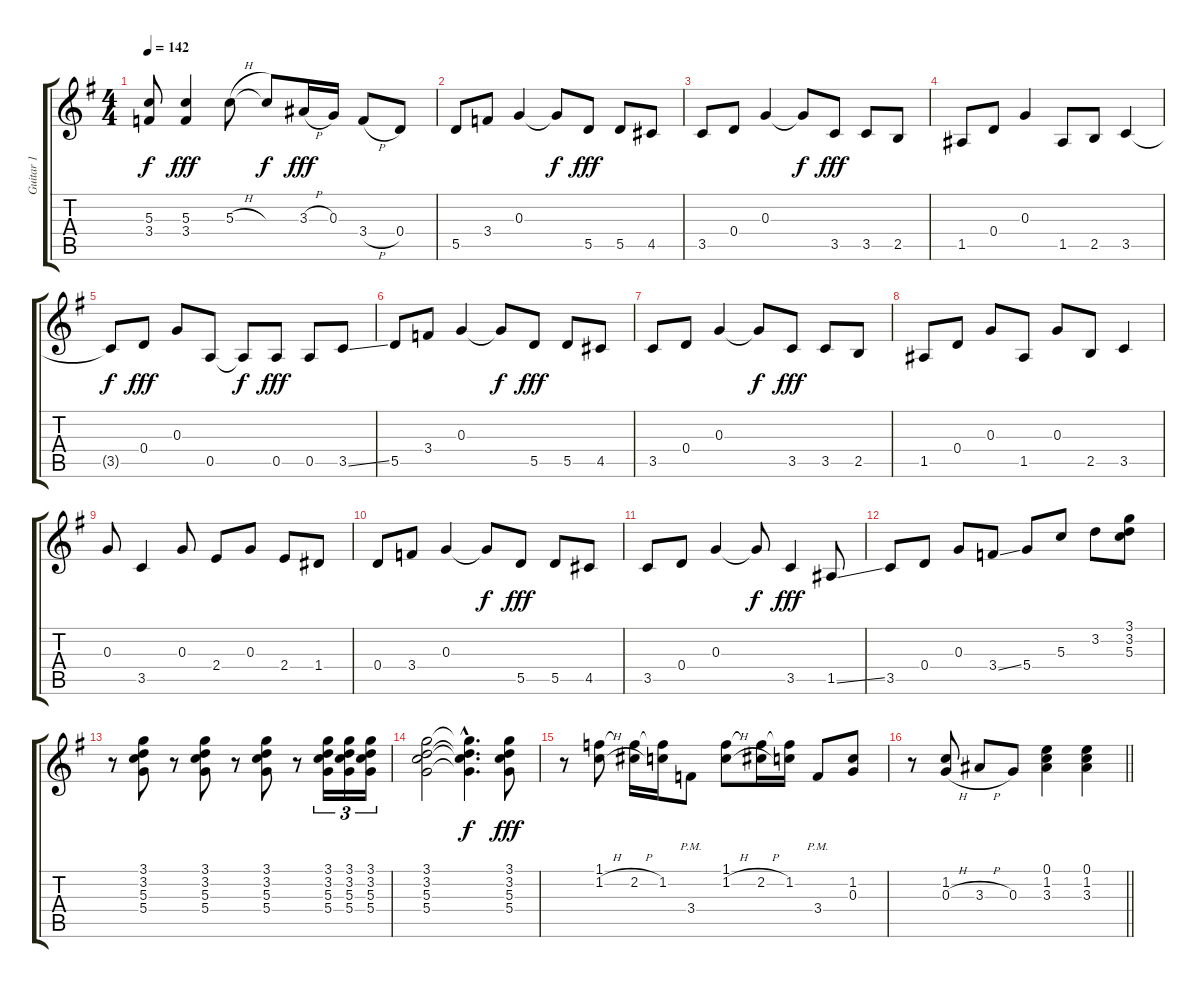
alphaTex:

\track ("Guitar 1" "Guitar 1") {instrument electricguitarjazz}
\staff {score tabs}
\tuning (E4 B3 G3 D3 A2 E2) {hide}
\ts (4 4)
\tempo 142
\clef g2
\ks g
(5.3{t} 3.4{t}).8{dy f} (5.3 3.4).4{dy fff} 5.3{h}.8 5.3{t}.8{dy f} 3.3{h}.16{dy fff} 0.3.16 3.4{h}.8 0.4.8 |
5.5.8 3.4.8 0.3.4 0.3{t}.8{dy f} 5.5.8{dy fff} 5.5.8 4.5.8 |
3.5.8 0.4.8 0.3.4 0.3{t}.8{dy f} 3.5.8{dy fff} 3.5.8 2.5.8 |
1.5.8 0.4.8 0.3.4 1.5.8 2.5.8 3.5.4 |
3.5{t}.8{dy f} 0.4.8{dy fff} 0.3.8 0.5.8 0.5{t}.8{dy f} 0.5.8{dy fff} 0.5.8 3.5{ss}.8 |
5.5.8 3.4.8 0.3.4 0.3{t}.8{dy f} 5.5.8{dy fff} 5.5.8 4.5.8 |
3.5.8 0.4.8 0.3.4 0.3{t}.8{dy f} 3.5.8{dy fff} 3.5.8 2.5.8 |
1.5.8 0.4.8 0.3.8 1.5.8 0.3.8 2.5.8 3.5.4 |
0.3.8 3.5.4 0.3.8 2.4.8 0.3.8 2.4.8 1.4.8 |
0.4.8 3.4.8 0.3.4 0.3{t}.8{dy f} 5.5.8{dy fff} 5.5.8 4.5.8 |
3.5.8 0.4.8 0.3.4 0.3{t}.8{dy f} 3.5.4{dy fff} 1.5{ss}.8 |
3.5.8 0.4.8 0.3.8 3.4{ss}.8 5.4.8 5.3.8 3.2.8 (3.1 3.2 5.3).8 |
r.8 (3.1 3.2 5.3 5.4).8 r.8 (3.1 3.2 5.3 5.4).8 r.8 (3.1 3.2 5.3 5.4).8 r.8 (3.1 3.2 5.3 5.4).16{tu (3 2)} (3.1 3.2 5.3 5.4).16{tu (3 2)} (3.1 3.2 5.3 5.4).16{tu (3 2)} |
(3.1 3.2 5.3 5.4).2 (3.1{hac t} 3.2{hac t} 5.3{hac t} 5.4{hac t}).4{d dy f} (3.1 3.2 5.3 5.4).8{dy fff} |
r.8 (1.1 1.2{h}).8 (1.1{t} 2.2{h}).16 (1.1{t} 1.2).16 3.4{pm}.8 (1.1 1.2{h}).8 (1.1{t} 2.2{h}).16 (1.1{t} 1.2).16 3.4{pm}.8 (1.2 0.3).8 |
\barLineRight lightlight
r.8 (1.2 0.3{h}).8 3.3{h}.8 0.3.8 (0.1 1.2 3.3).4 (0.1 1.2 3.3).4
